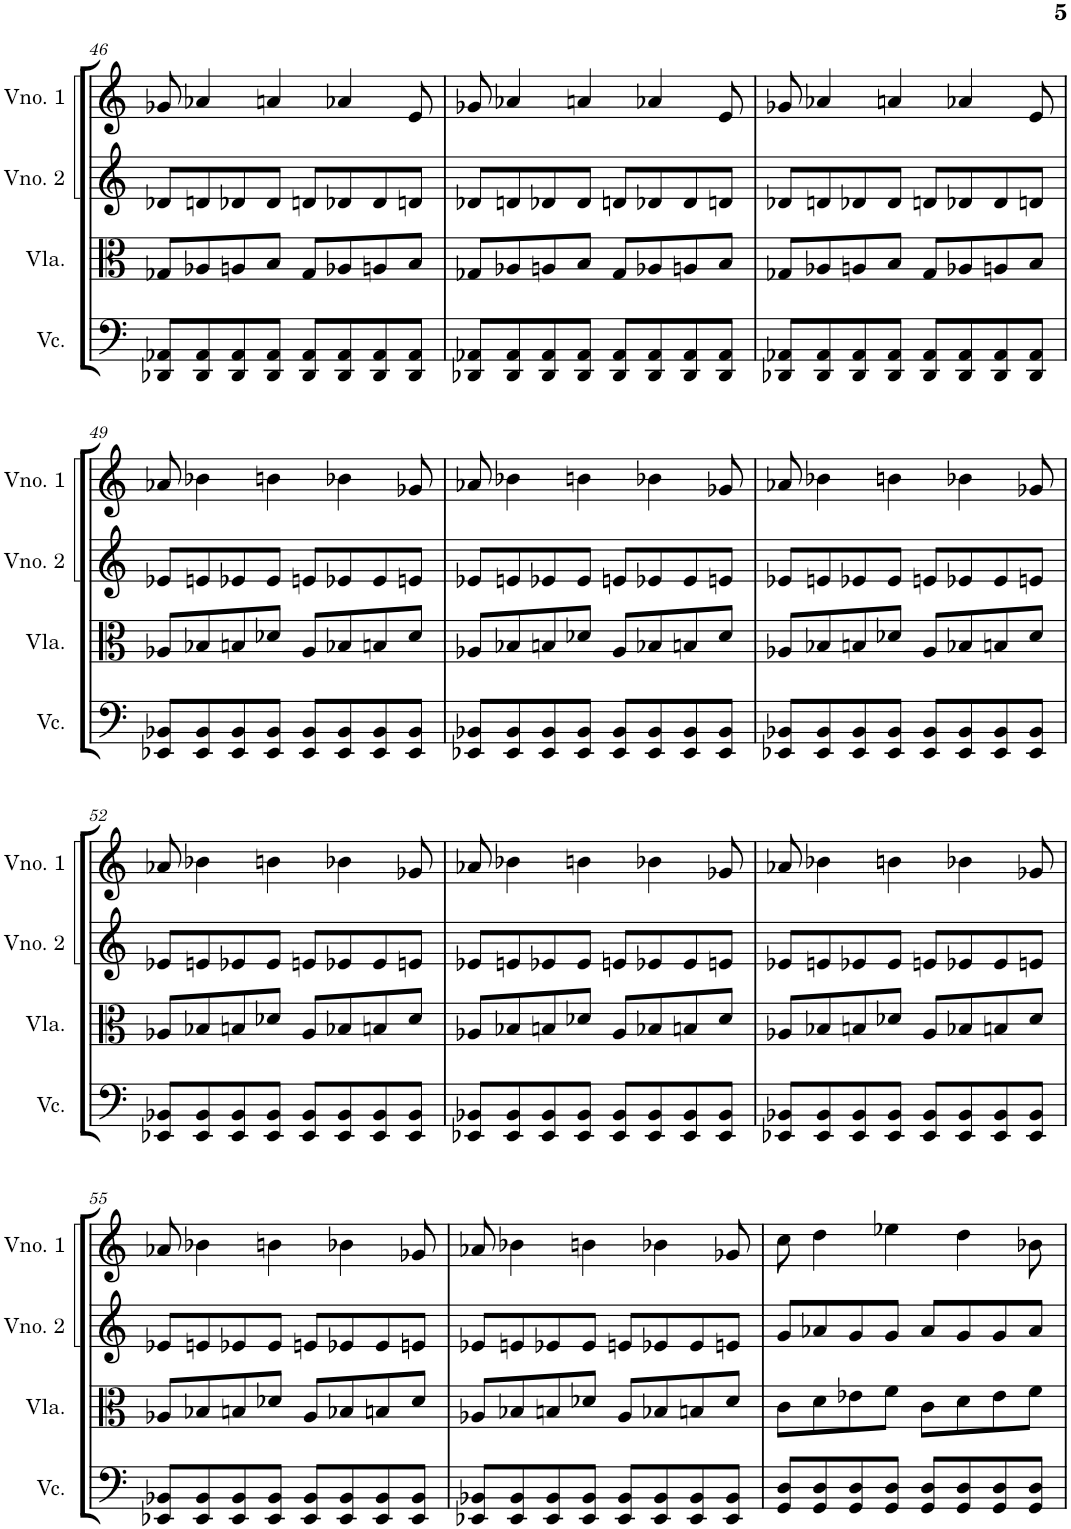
**kern	**kern	**kern	**kern
*part4	*part3	*part2	*part1
*staff4	*staff3	*staff2	*staff1
*I"Violoncelo	*I"Viola	*I"Violino 2	*I"Violino 1
*I'Vc.	*I'Vla.	*I'Vno. 2	*I'Vno. 1
!!LO:PB:g=z
*clefF4	*clefC3	*clefG2	*clefG2
*k[]	*k[]	*k[]	*k[]
*M4/4	*M4/4	*M4/4	*M4/4
=46	=46	=46	=46
8DD-X/ 8AA-X/L	8G-X/L	8d-X/L	8g-X/
8DD-/ 8AA-/	8A-X/	8dn/	4a-X/
8DD-/ 8AA-/	8An/	8d-X/	.
8DD-/ 8AA-/J	8B/J	8d-/J	4an/
8DD-/ 8AA-/L	8G-/L	8dn/L	.
8DD-/ 8AA-/	8A-X/	8d-X/	4a-X/
8DD-/ 8AA-/	8An/	8d-/	.
8DD-/ 8AA-/J	8B/J	8dn/J	8e/
=47	=47	=47	=47
8DD-X/ 8AA-X/L	8G-X/L	8d-X/L	8g-X/
8DD-/ 8AA-/	8A-X/	8dn/	4a-X/
8DD-/ 8AA-/	8An/	8d-X/	.
8DD-/ 8AA-/J	8B/J	8d-/J	4an/
8DD-/ 8AA-/L	8G-/L	8dn/L	.
8DD-/ 8AA-/	8A-X/	8d-X/	4a-X/
8DD-/ 8AA-/	8An/	8d-/	.
8DD-/ 8AA-/J	8B/J	8dn/J	8e/
=48	=48	=48	=48
8DD-X/ 8AA-X/L	8G-X/L	8d-X/L	8g-X/
8DD-/ 8AA-/	8A-X/	8dn/	4a-X/
8DD-/ 8AA-/	8An/	8d-X/	.
8DD-/ 8AA-/J	8B/J	8d-/J	4an/
8DD-/ 8AA-/L	8G-/L	8dn/L	.
8DD-/ 8AA-/	8A-X/	8d-X/	4a-X/
8DD-/ 8AA-/	8An/	8d-/	.
8DD-/ 8AA-/J	8B/J	8dn/J	8e/
!!LO:LB:g=z
=49	=49	=49	=49
8EE-X/ 8BB-X/L	8A-X/L	8e-X/L	8a-X/
8EE-/ 8BB-/	8B-X/	8en/	4b-X\
8EE-/ 8BB-/	8Bn/	8e-X/	.
8EE-/ 8BB-/J	8d-X/J	8e-/J	4bn\
8EE-/ 8BB-/L	8A-/L	8en/L	.
8EE-/ 8BB-/	8B-X/	8e-X/	4b-X\
8EE-/ 8BB-/	8Bn/	8e-/	.
8EE-/ 8BB-/J	8d-/J	8en/J	8g-X/
=50	=50	=50	=50
8EE-X/ 8BB-X/L	8A-X/L	8e-X/L	8a-X/
8EE-/ 8BB-/	8B-X/	8en/	4b-X\
8EE-/ 8BB-/	8Bn/	8e-X/	.
8EE-/ 8BB-/J	8d-X/J	8e-/J	4bn\
8EE-/ 8BB-/L	8A-/L	8en/L	.
8EE-/ 8BB-/	8B-X/	8e-X/	4b-X\
8EE-/ 8BB-/	8Bn/	8e-/	.
8EE-/ 8BB-/J	8d-/J	8en/J	8g-X/
=51	=51	=51	=51
8EE-X/ 8BB-X/L	8A-X/L	8e-X/L	8a-X/
8EE-/ 8BB-/	8B-X/	8en/	4b-X\
8EE-/ 8BB-/	8Bn/	8e-X/	.
8EE-/ 8BB-/J	8d-X/J	8e-/J	4bn\
8EE-/ 8BB-/L	8A-/L	8en/L	.
8EE-/ 8BB-/	8B-X/	8e-X/	4b-X\
8EE-/ 8BB-/	8Bn/	8e-/	.
8EE-/ 8BB-/J	8d-/J	8en/J	8g-X/
!!LO:LB:g=z
=52	=52	=52	=52
8EE-X/ 8BB-X/L	8A-X/L	8e-X/L	8a-X/
8EE-/ 8BB-/	8B-X/	8en/	4b-X\
8EE-/ 8BB-/	8Bn/	8e-X/	.
8EE-/ 8BB-/J	8d-X/J	8e-/J	4bn\
8EE-/ 8BB-/L	8A-/L	8en/L	.
8EE-/ 8BB-/	8B-X/	8e-X/	4b-X\
8EE-/ 8BB-/	8Bn/	8e-/	.
8EE-/ 8BB-/J	8d-/J	8en/J	8g-X/
=53	=53	=53	=53
8EE-X/ 8BB-X/L	8A-X/L	8e-X/L	8a-X/
8EE-/ 8BB-/	8B-X/	8en/	4b-X\
8EE-/ 8BB-/	8Bn/	8e-X/	.
8EE-/ 8BB-/J	8d-X/J	8e-/J	4bn\
8EE-/ 8BB-/L	8A-/L	8en/L	.
8EE-/ 8BB-/	8B-X/	8e-X/	4b-X\
8EE-/ 8BB-/	8Bn/	8e-/	.
8EE-/ 8BB-/J	8d-/J	8en/J	8g-X/
=54	=54	=54	=54
8EE-X/ 8BB-X/L	8A-X/L	8e-X/L	8a-X/
8EE-/ 8BB-/	8B-X/	8en/	4b-X\
8EE-/ 8BB-/	8Bn/	8e-X/	.
8EE-/ 8BB-/J	8d-X/J	8e-/J	4bn\
8EE-/ 8BB-/L	8A-/L	8en/L	.
8EE-/ 8BB-/	8B-X/	8e-X/	4b-X\
8EE-/ 8BB-/	8Bn/	8e-/	.
8EE-/ 8BB-/J	8d-/J	8en/J	8g-X/
!!LO:LB:g=z
=55	=55	=55	=55
8EE-X/ 8BB-X/L	8A-X/L	8e-X/L	8a-X/
8EE-/ 8BB-/	8B-X/	8en/	4b-X\
8EE-/ 8BB-/	8Bn/	8e-X/	.
8EE-/ 8BB-/J	8d-X/J	8e-/J	4bn\
8EE-/ 8BB-/L	8A-/L	8en/L	.
8EE-/ 8BB-/	8B-X/	8e-X/	4b-X\
8EE-/ 8BB-/	8Bn/	8e-/	.
8EE-/ 8BB-/J	8d-/J	8en/J	8g-X/
=56	=56	=56	=56
8EE-X/ 8BB-X/L	8A-X/L	8e-X/L	8a-X/
8EE-/ 8BB-/	8B-X/	8en/	4b-X\
8EE-/ 8BB-/	8Bn/	8e-X/	.
8EE-/ 8BB-/J	8d-X/J	8e-/J	4bn\
8EE-/ 8BB-/L	8A-/L	8en/L	.
8EE-/ 8BB-/	8B-X/	8e-X/	4b-X\
8EE-/ 8BB-/	8Bn/	8e-/	.
8EE-/ 8BB-/J	8d-/J	8en/J	8g-X/
=57	=57	=57	=57
8GG/ 8D/L	8c\L	8g/L	8cc\
8GG/ 8D/	8d\	8a-X/	4dd\
8GG/ 8D/	8e-X\	8g/	.
8GG/ 8D/J	8f\J	8g/J	4ee-X\
8GG/ 8D/L	8c\L	8a-/L	.
8GG/ 8D/	8d\	8g/	4dd\
8GG/ 8D/	8e-\	8g/	.
8GG/ 8D/J	8f\J	8a-/J	8b-X\
=	=	=	=
*-	*-	*-	*-
